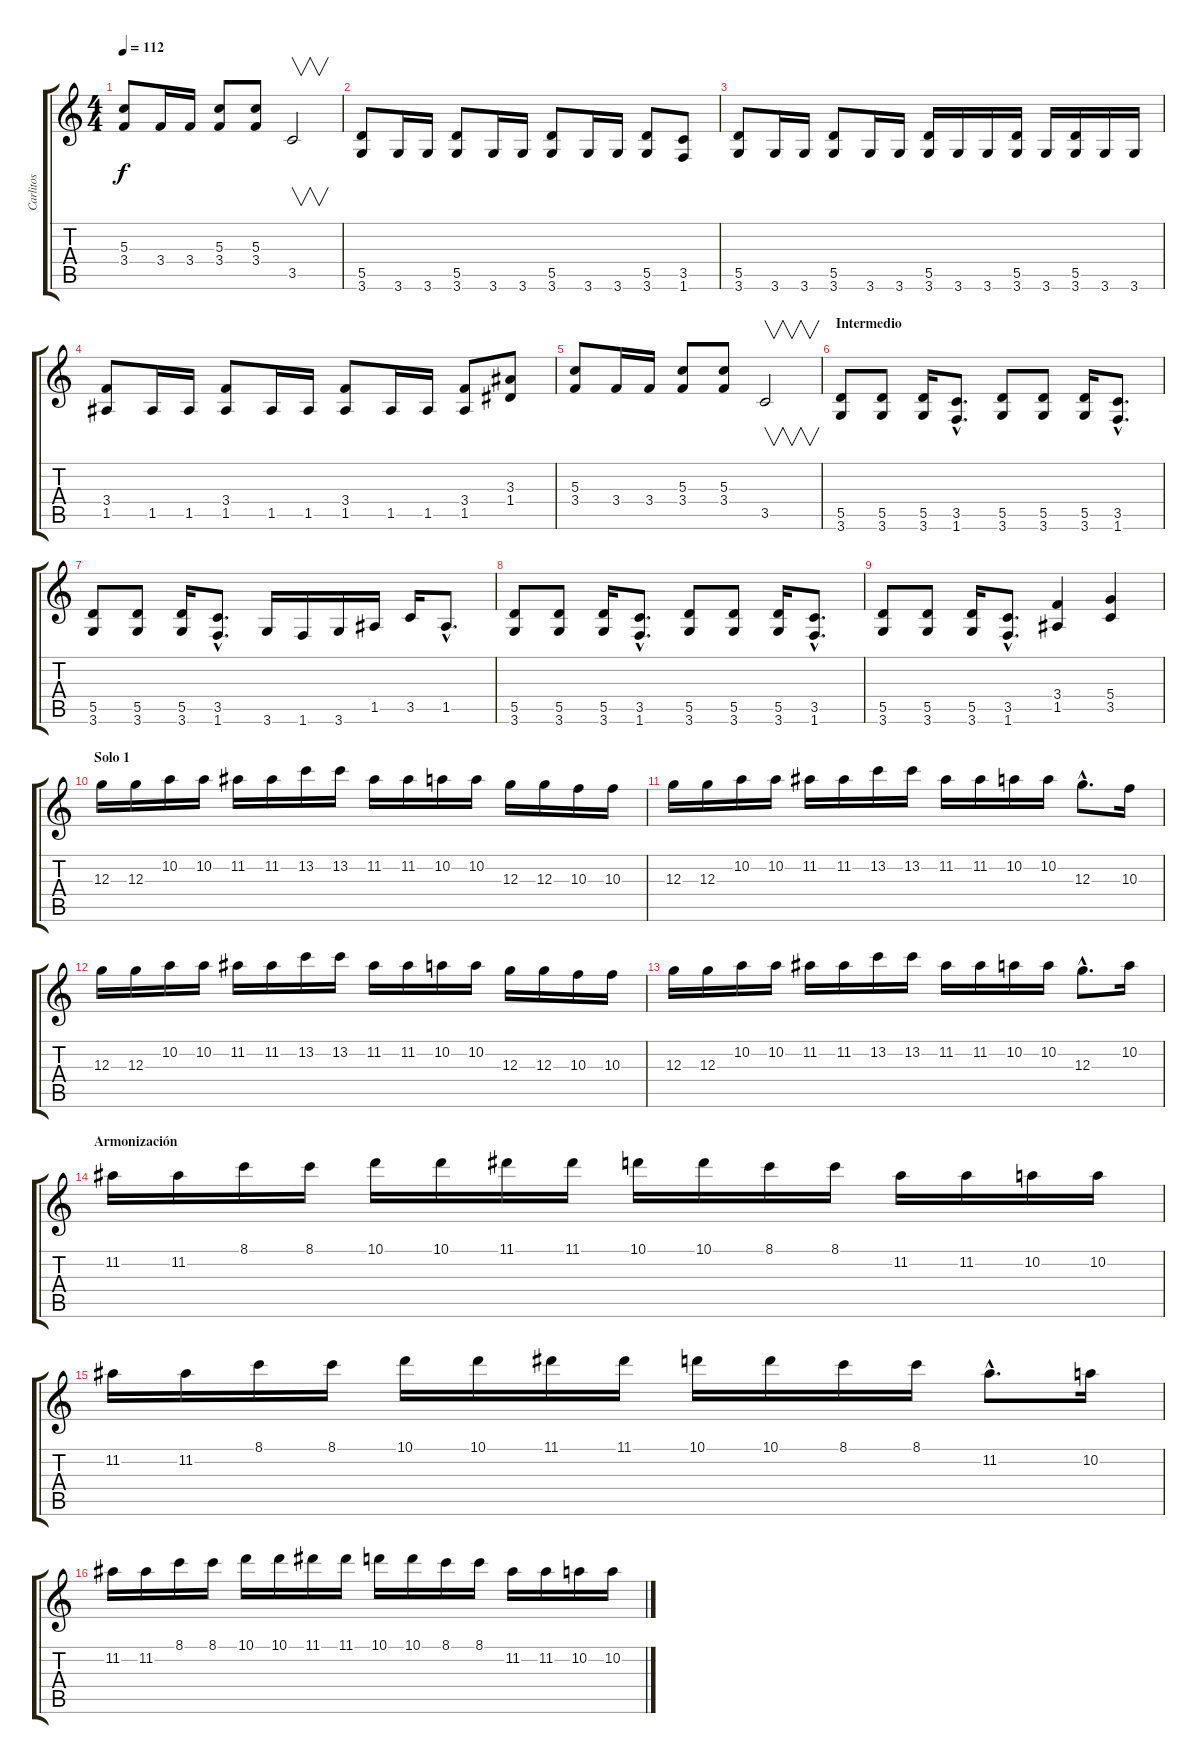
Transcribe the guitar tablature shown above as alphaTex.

\track ("Carlitos" "Carlitos") {instrument distortionguitar}
\staff {score tabs}
\tuning (E4 B3 G3 D3 A2 E2) {hide}
\ts (4 4)
\tempo 112
\clef g2
\ks c
(5.3 3.4).8{dy f} 3.4.16 3.4.16 (5.3 3.4).8 (5.3 3.4).8 3.5.2{v instrument guitarharmonics} |
(5.5 3.6).8{instrument distortionguitar} 3.6.16 3.6.16 (5.5 3.6).8 3.6.16 3.6.16 (5.5 3.6).8 3.6.16 3.6.16 (5.5 3.6).8 (3.5 1.6).8 |
(5.5 3.6).8 3.6.16 3.6.16 (5.5 3.6).8 3.6.16 3.6.16 (5.5 3.6).16 3.6.16 3.6.16 (5.5 3.6).16 3.6.16 (5.5 3.6).16 3.6.16 3.6.16 |
(3.4 1.5).8 1.5.16 1.5.16 (3.4 1.5).8 1.5.16 1.5.16 (3.4 1.5).8 1.5.16 1.5.16 (3.4 1.5).8 (3.3 1.4).8 |
(5.3 3.4).8 3.4.16 3.4.16 (5.3 3.4).8 (5.3 3.4).8 3.5.2{v instrument guitarharmonics} |
\section ("" "Intermedio")
(5.5 3.6).8{instrument distortionguitar} (5.5 3.6).8 (5.5 3.6).16 (3.5{hac} 1.6{hac}).8{d} (5.5 3.6).8 (5.5 3.6).8 (5.5 3.6).16 (3.5{hac} 1.6{hac}).8{d} |
(5.5 3.6).8 (5.5 3.6).8 (5.5 3.6).16 (3.5{hac} 1.6{hac}).8{d} 3.6.16 1.6.16 3.6.16 1.5.16 3.5.16 1.5{hac}.8{d} |
(5.5 3.6).8 (5.5 3.6).8 (5.5 3.6).16 (3.5{hac} 1.6{hac}).8{d} (5.5 3.6).8 (5.5 3.6).8 (5.5 3.6).16 (3.5{hac} 1.6{hac}).8{d} |
(5.5 3.6).8 (5.5 3.6).8 (5.5 3.6).16 (3.5{hac} 1.6{hac}).8{d} (3.4 1.5).4 (5.4 3.5).4 |
\section ("" "Solo 1")
12.3.16 12.3.16 10.2.16 10.2.16 11.2.16 11.2.16 13.2.16 13.2.16 11.2.16 11.2.16 10.2.16 10.2.16 12.3.16 12.3.16 10.3.16 10.3.16 |
12.3.16 12.3.16 10.2.16 10.2.16 11.2.16 11.2.16 13.2.16 13.2.16 11.2.16 11.2.16 10.2.16 10.2.16 12.3{hac}.8{d} 10.3.16 |
12.3.16 12.3.16 10.2.16 10.2.16 11.2.16 11.2.16 13.2.16 13.2.16 11.2.16 11.2.16 10.2.16 10.2.16 12.3.16 12.3.16 10.3.16 10.3.16 |
12.3.16 12.3.16 10.2.16 10.2.16 11.2.16 11.2.16 13.2.16 13.2.16 11.2.16 11.2.16 10.2.16 10.2.16 12.3{hac}.8{d} 10.2.16 |
\section ("" "Armonización")
11.2.16 11.2.16 8.1.16 8.1.16 10.1.16 10.1.16 11.1.16 11.1.16 10.1.16 10.1.16 8.1.16 8.1.16 11.2.16 11.2.16 10.2.16 10.2.16 |
11.2.16 11.2.16 8.1.16 8.1.16 10.1.16 10.1.16 11.1.16 11.1.16 10.1.16 10.1.16 8.1.16 8.1.16 11.2{hac}.8{d} 10.2.16 |
11.2.16 11.2.16 8.1.16 8.1.16 10.1.16 10.1.16 11.1.16 11.1.16 10.1.16 10.1.16 8.1.16 8.1.16 11.2.16 11.2.16 10.2.16 10.2.16
